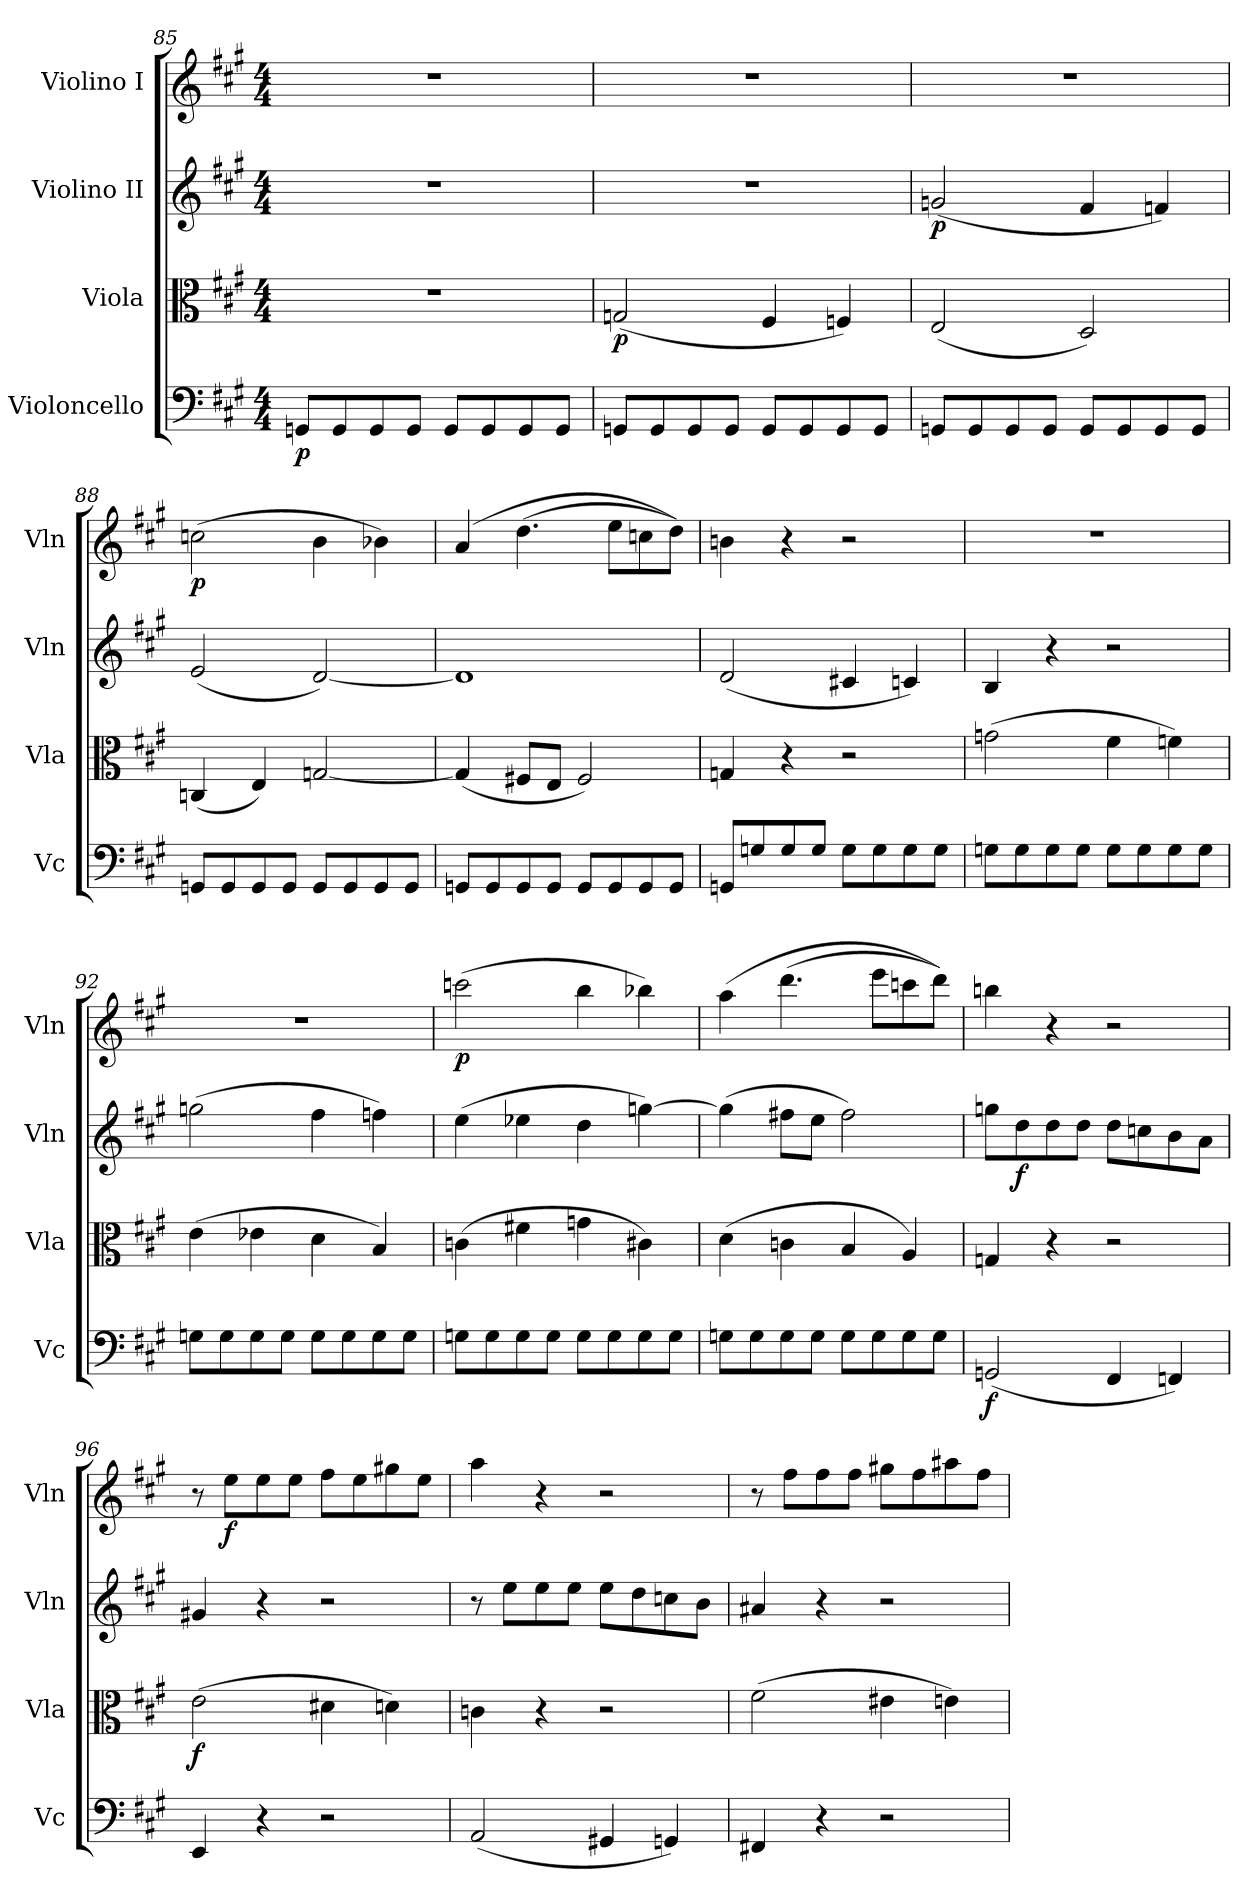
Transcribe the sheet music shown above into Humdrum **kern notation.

**kern	**dynam	**kern	**dynam	**kern	**dynam	**kern	**dynam
*part4	*part4	*part3	*part3	*part2	*part2	*part1	*part1
*staff4	*staff4	*staff3	*staff3	*staff2	*staff2	*staff1	*staff1
*I"Violoncello	*	*I"Viola	*	*I"Violino II	*	*I"Violino I	*
*I'Vc	*	*I'Vla	*	*I'Vln	*	*I'Vln	*
*clefF4	*	*clefC3	*	*clefG2	*	*clefG2	*
*k[f#c#g#]	*	*k[f#c#g#]	*	*k[f#c#g#]	*	*k[f#c#g#]	*
*A:	*	*A:	*	*A:	*	*A:	*
*M4/4	*	*M4/4	*	*M4/4	*	*M4/4	*
=85	=85	=85	=85	=85	=85	=85	=85
8GGnL	p	1r	.	1r	.	1r	.
8GG	.	.	.	.	.	.	.
8GG	.	.	.	.	.	.	.
8GGJ	.	.	.	.	.	.	.
8GGL	.	.	.	.	.	.	.
8GG	.	.	.	.	.	.	.
8GG	.	.	.	.	.	.	.
8GGJ	.	.	.	.	.	.	.
=86	=86	=86	=86	=86	=86	=86	=86
8GGnL	.	(2Gn	p	1r	.	1r	.
8GG	.	.	.	.	.	.	.
8GG	.	.	.	.	.	.	.
8GGJ	.	.	.	.	.	.	.
8GGL	.	4F#	.	.	.	.	.
8GG	.	.	.	.	.	.	.
8GG	.	4Fn)	.	.	.	.	.
8GGJ	.	.	.	.	.	.	.
=87	=87	=87	=87	=87	=87	=87	=87
8GGnL	.	(2E	.	(2gn	p	1r	.
8GG	.	.	.	.	.	.	.
8GG	.	.	.	.	.	.	.
8GGJ	.	.	.	.	.	.	.
8GGL	.	2D)	.	4f#	.	.	.
8GG	.	.	.	.	.	.	.
8GG	.	.	.	4fn)	.	.	.
8GGJ	.	.	.	.	.	.	.
!!LO:LB:g=z
=88	=88	=88	=88	=88	=88	=88	=88
8GGnL	.	(4Cn	.	(2e	.	(2ccn	p
8GG	.	.	.	.	.	.	.
8GG	.	4E)	.	.	.	.	.
8GGJ	.	.	.	.	.	.	.
8GGL	.	[2Gn	.	[2d)	.	4b	.
8GG	.	.	.	.	.	.	.
8GG	.	.	.	.	.	4b-X)	.
8GGJ	.	.	.	.	.	.	.
=89	=89	=89	=89	=89	=89	=89	=89
8GGnL	.	(4G]	.	1d]	.	(4a	.
8GG	.	.	.	.	.	.	.
8GG	.	8F#XL	.	.	.	(4.dd	.
8GGJ	.	8EJ	.	.	.	.	.
8GGL	.	2F#)	.	.	.	.	.
8GG	.	.	.	.	.	8eeL	.
8GG	.	.	.	.	.	8ccn	.
8GGJ	.	.	.	.	.	8ddJ))	.
=90	=90	=90	=90	=90	=90	=90	=90
8GGnL	.	4Gn	.	(2d	.	4bn	.
8Gn	.	.	.	.	.	.	.
8G	.	4r	.	.	.	4r	.
8GJ	.	.	.	.	.	.	.
8GL	.	2r	.	4c#X	.	2r	.
8G	.	.	.	.	.	.	.
8G	.	.	.	4cn)	.	.	.
8GJ	.	.	.	.	.	.	.
=91	=91	=91	=91	=91	=91	=91	=91
8GnL	.	(2gn	.	4B	.	1r	.
8G	.	.	.	.	.	.	.
8G	.	.	.	4r	.	.	.
8GJ	.	.	.	.	.	.	.
8GL	.	4f#	.	2r	.	.	.
8G	.	.	.	.	.	.	.
8G	.	4fn)	.	.	.	.	.
8GJ	.	.	.	.	.	.	.
=92	=92	=92	=92	=92	=92	=92	=92
8GnL	.	(4e	.	(2ggn	.	1r	.
8G	.	.	.	.	.	.	.
8G	.	4e-X	.	.	.	.	.
8GJ	.	.	.	.	.	.	.
8GL	.	4d	.	4ff#	.	.	.
8G	.	.	.	.	.	.	.
8G	.	4B)	.	4ffn)	.	.	.
8GJ	.	.	.	.	.	.	.
=93	=93	=93	=93	=93	=93	=93	=93
8GnL	.	(4cn	.	(4ee	.	(2cccn	p
8G	.	.	.	.	.	.	.
8G	.	4f#X	.	4ee-X	.	.	.
8GJ	.	.	.	.	.	.	.
8GL	.	4gn	.	4dd	.	4bb	.
8G	.	.	.	.	.	.	.
8G	.	4c#X)	.	[4ggn)	.	4bb-X)	.
8GJ	.	.	.	.	.	.	.
!!LO:LB:g=z
=94	=94	=94	=94	=94	=94	=94	=94
8GnL	.	(4d	.	(4gg]	.	(4aa	.
8G	.	.	.	.	.	.	.
8G	.	4cn	.	8ff#XL	.	(4.ddd	.
8GJ	.	.	.	8eeJ	.	.	.
8GL	.	4B	.	2ff#)	.	.	.
8G	.	.	.	.	.	8eeeL	.
8G	.	4A)	.	.	.	8cccn	.
8GJ	.	.	.	.	.	8dddJ))	.
=95	=95	=95	=95	=95	=95	=95	=95
(2GGn	f	4Gn	.	8ggnL	.	4bbn	.
.	.	.	.	8dd	f	.	.
.	.	4r	.	8dd	.	4r	.
.	.	.	.	8ddJ	.	.	.
4FF#	.	2r	.	8ddL	.	2r	.
.	.	.	.	8ccn	.	.	.
4FFn)	.	.	.	8b	.	.	.
.	.	.	.	8aJ	.	.	.
=96	=96	=96	=96	=96	=96	=96	=96
4EE	.	(2e	f	4g#X	.	8r	.
.	.	.	.	.	.	8eeL	f
4r	.	.	.	4r	.	8ee	.
.	.	.	.	.	.	8eeJ	.
2r	.	4d#X	.	2r	.	8ff#L	.
.	.	.	.	.	.	8ee	.
.	.	4dn)	.	.	.	8gg#X	.
.	.	.	.	.	.	8eeJ	.
=97	=97	=97	=97	=97	=97	=97	=97
(2AA	.	4cn	.	8r	.	4aa	.
.	.	.	.	8eeL	.	.	.
.	.	4r	.	8ee	.	4r	.
.	.	.	.	8eeJ	.	.	.
4GG#X	.	2r	.	8eeL	.	2r	.
.	.	.	.	8dd	.	.	.
4GGn)	.	.	.	8ccn	.	.	.
.	.	.	.	8bJ	.	.	.
=98	=98	=98	=98	=98	=98	=98	=98
4FF#X	.	(2f#	.	4a#X	.	8r	.
.	.	.	.	.	.	8ff#L	.
4r	.	.	.	4r	.	8ff#	.
.	.	.	.	.	.	8ff#J	.
2r	.	4e#X	.	2r	.	8gg#XL	.
.	.	.	.	.	.	8ff#	.
.	.	4en)	.	.	.	8aa#X	.
.	.	.	.	.	.	8ff#J	.
=	=	=	=	=	=	=	=
*-	*-	*-	*-	*-	*-	*-	*-
